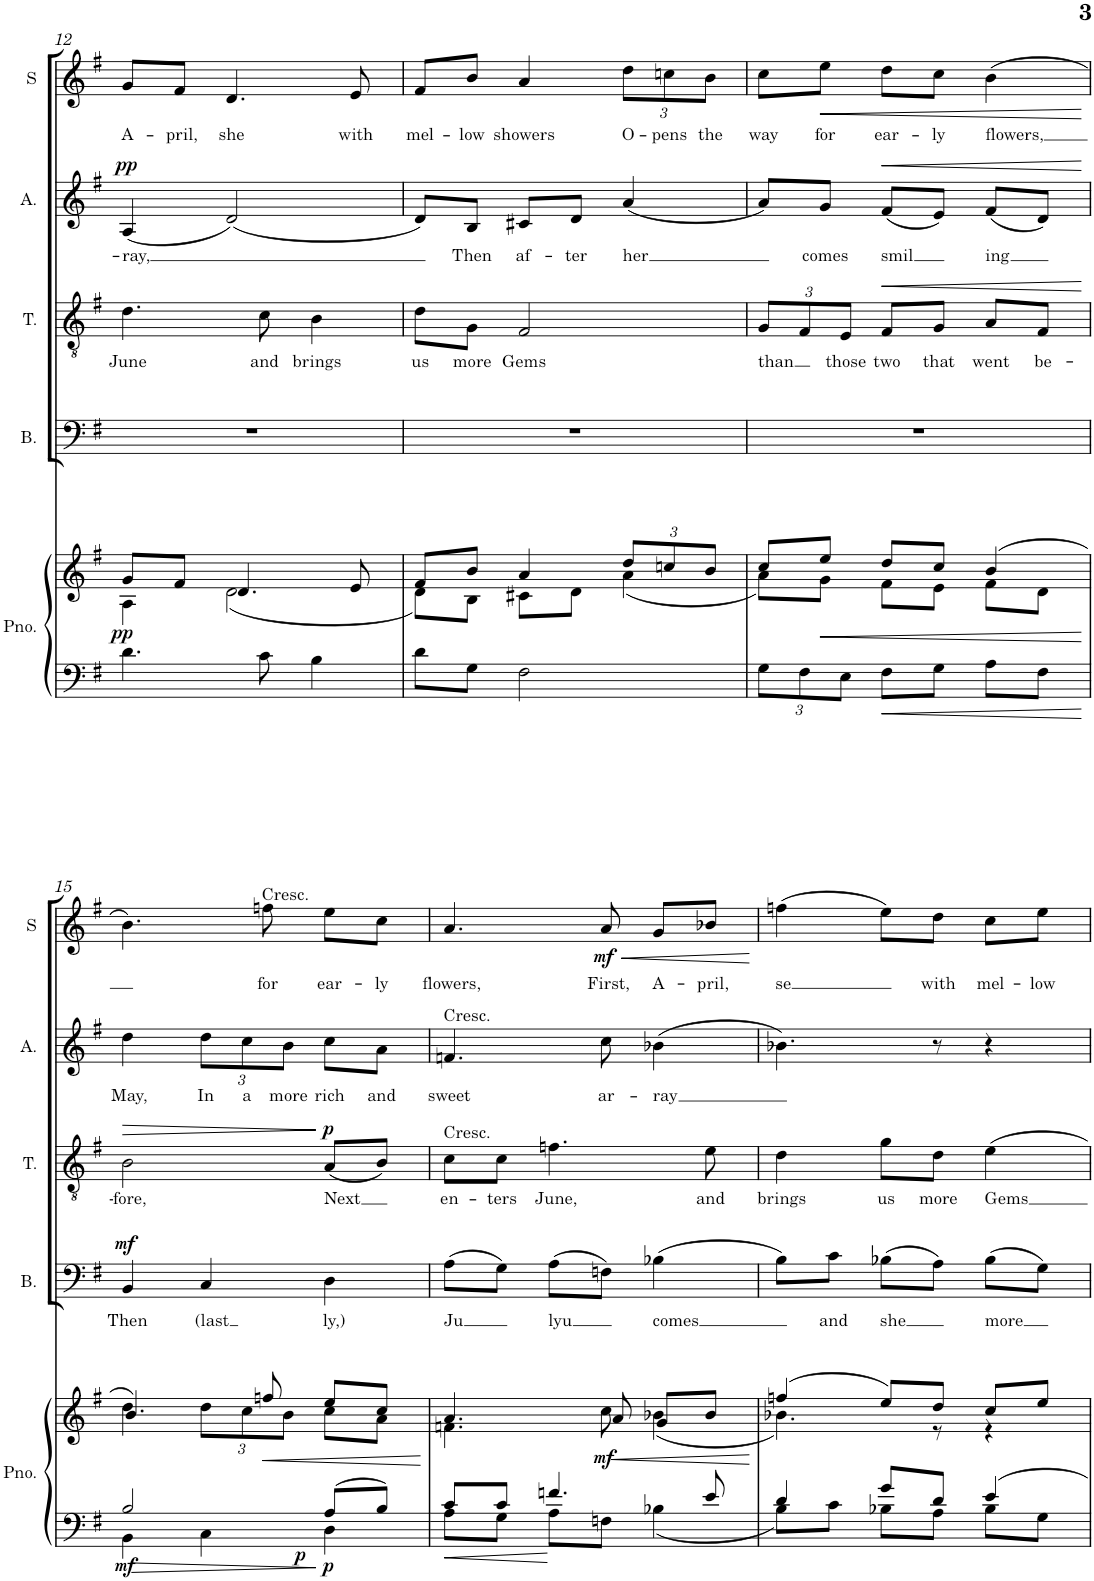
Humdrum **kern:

**kern	**kern	**dynam	**kern	**text	**dynam	**kern	**text	**dynam	**kern	**text	**dynam	**kern	**text	**dynam
*part5	*part5	*part5	*part4	*part4	*part4	*part3	*part3	*part3	*part2	*part2	*part2	*part1	*part1	*part1
*staff6	*staff5	*staff5/6	*staff4	*staff4	*staff4	*staff3	*staff3	*staff3	*staff2	*staff2	*staff2	*staff1	*staff1	*staff1
*I"Piano	*	*	*I"Basse	*	*	*I"Tenor	*	*	*I"Alto	*	*	*I"Soprano	*	*
*I'Pno.	*	*	*I'B.	*	*	*I'T.	*	*	*I'A.	*	*	*I'S	*	*
!!LO:PB:g=z
*clefF4	*clefG2	*	*clefF4	*	*	*clefGv2	*	*	*clefG2	*	*	*clefG2	*	*
*k[f#]	*k[f#]	*	*k[f#]	*	*	*k[f#]	*	*	*k[f#]	*	*	*k[f#]	*	*
*M3/4	*M3/4	*	*M3/4	*	*	*M3/4	*	*	*M3/4	*	*	*M3/4	*	*
=12	=12	=12	=12	=12	=12	=12	=12	=12	=12	=12	=12	=12	=12	=12
*	*^	*	*	*	*	*	*	*	*	*	*	*	*	*
!	!	!	!LO:DY:b	!	!	!	!	!LO:LY:b	!	!	!LO:LY:b	!LO:DY:a	!	!LO:LY:b	!
4.d\	8g/L	4A\	pp	2.r	.	.	4.d\	June	.	(4A/	-ray,	pp	8g/L	A-	.
!	!	!	!	!	!	!	!	!	!	!	!	!	!	!LO:LY:b	!
.	8f#/J	.	.	.	.	.	.	.	.	.	.	.	8f#/J	-pril,	.
!	!	!	!	!	!	!	!	!	!	!	!	!	!	!LO:LY:b	!
.	4.d/	(2d\	.	.	.	.	.	.	.	(2d/)	.	.	4.d/	she	.
!	!	!	!	!	!	!	!	!LO:LY:b	!	!	!	!	!	!	!
8c\	.	.	.	.	.	.	8c\	and	.	.	.	.	.	.	.
!	!	!	!	!	!	!	!	!LO:LY:b	!	!	!	!	!	!	!
4B\	.	.	.	.	.	.	4B\	brings	.	.	.	.	.	.	.
!	!	!	!	!	!	!	!	!	!	!	!	!	!	!LO:LY:b	!
.	8e/	.	.	.	.	.	.	.	.	.	.	.	8e/	with	.
=13	=13	=13	=13	=13	=13	=13	=13	=13	=13	=13	=13	=13	=13	=13	=13
!	!	!	!	!	!	!	!	!LO:LY:b	!	!	!	!	!	!LO:LY:b	!
8d\L	8f#/L	8d\L)	.	2.r	.	.	8d\L	us	.	8d/L)	.	.	8f#/L	mel-	.
!	!	!	!	!	!	!	!	!LO:LY:b	!	!	!LO:LY:b	!	!	!LO:LY:b	!
8G\J	8b/J	8B\J	.	.	.	.	8G\J	more	.	8B/J	Then	.	8b/J	-low	.
!	!	!	!	!	!	!	!	!LO:LY:b	!	!	!LO:LY:b	!	!	!LO:LY:b	!
2F#\	4a/	8c#X\L	.	.	.	.	2F#/	Gems	.	8c#X/L	af-	.	4a/	showers	.
!	!	!	!	!	!	!	!	!	!	!	!LO:LY:b	!	!	!	!
.	.	8d\J	.	.	.	.	.	.	.	8d/J	-ter	.	.	.	.
*	*Xbrackettup	*	*	*	*	*	*	*	*	*	*	*	*	*	*
!	!	!	!	!	!	!	!	!	!	!	!LO:LY:b	!	!	!	!
*	*	*	*	*	*	*	*	*	*	*	*	*	*Xbrackettup	*	*
!	!	!	!	!	!	!	!	!	!	!	!	!	!	!LO:LY:b	!
.	12dd/L	(4a\	.	.	.	.	.	.	.	(4a/	her	.	12dd\L	O-	.
!	!	!	!	!	!	!	!	!	!	!	!	!	!	!LO:LY:b	!
.	12ccn/	.	.	.	.	.	.	.	.	.	.	.	12ccn\	-pens	.
!	!	!	!	!	!	!	!	!	!	!	!	!	!	!LO:LY:b	!
.	12b/J	.	.	.	.	.	.	.	.	.	.	.	12b\J	the	.
=14	=14	=14	=14	=14	=14	=14	=14	=14	=14	=14	=14	=14	=14	=14	=14
*Xbrackettup	*	*	*	*	*	*	*Xbrackettup	*	*	*	*	*	*	*	*
!	!	!	!	!	!	!	!	!LO:LY:b	!	!	!	!	!	!LO:LY:b	!
12G\L	8cc/L	8a\L)	.	2.r	.	.	12G/L	than	.	8a/L)	.	.	8cc\L	way	.
12F#\	.	.	.	.	.	.	12F#/	.	.	.	.	.	.	.	.
!	!	!	!LO:HP:b	!	!	!	!	!	!	!	!LO:LY:b	!	!	!LO:LY:b	!LO:HP:b
.	8ee/J	8g\J	<	.	.	.	.	.	.	8g/J	comes	.	8ee\J	for	<
!	!	!	!	!	!	!	!	!LO:LY:b	!	!	!	!	!	!	!
12E\J	.	.	.	.	.	.	12E/J	those	.	.	.	.	.	.	.
!	!	!	!LO:HP:b=2	!	!	!	!	!LO:LY:b	!LO:HP:b	!	!LO:LY:b	!LO:HP:b	!	!LO:LY:b	!
8F#\L	8dd/L	8f#\L	<	.	.	.	8F#/L	two	<	(8f#/L	smil	<	8dd\L	ear-	.
!	!	!	!	!	!	!	!	!LO:LY:b	!	!	!	!	!	!LO:LY:b	!
8G\J	8cc/J	8e\J	.	.	.	.	8G/J	that	.	8e/J)	.	.	8cc\J	-ly	.
!	!	!	!	!	!	!	!	!LO:LY:b	!	!	!LO:LY:b	!	!	!LO:LY:b	!
8A\L	(4b/	8f#\L	.	.	.	.	8A/L	went	.	(8f#/L	ing	.	(4b\	flowers,	.
!	!	!	!	!	!	!	!	!LO:LY:b	!	!	!	!	!	!	!
8F#\J	.	8d\J	.	.	.	.	8F#/J	be-	.	8d/J)	.	.	.	.	.
*	*v	*v	*	*	*	*	*	*	*	*	*	*	*	*	*
.	.	[	.	.	.	.	.	[	.	.	[	.	.	[
!!LO:LB:g=z
=15	=15	=15	=15	=15	=15	=15	=15	=15	=15	=15	=15	=15	=15	=15
!	!	!LO:HP:b=2	!	!LO:LY:b	!	!	!LO:LY:b	!LO:HP:b	!	!LO:LY:b	!	!	!	!
*^	*^	*	*	*	*	*	*	*	*	*	*	*	*	*
!	!	!	!	!LO:DY:n=1:b=2	!	!	!LO:DY:a	!	!	!	!	!	!	!	!	!
2B/	4BB\	4.b/)	4dd\	> mf	4BB/	Then	mf	2B\	-fore,	>	4dd\	May,	.	4.b\)	.	.
!	!	!	!	!	!	!LO:LY:b	!	!	!	!	!	!	!	!	!	!
*	*	*	*	*	*	*	*	*	*	*	*Xbrackettup	*	*	*	*	*
!	!	!	!	!	!	!	!	!	!	!	!	!LO:LY:b	!	!	!	!
.	4C\	.	12dd\L	.	4C/	(last	.	.	.	.	12dd\L	In	.	.	.	.
!	!	!	!	!	!	!	!	!	!	!	!	!LO:LY:b	!	!	!	!
.	.	.	12cc\	.	.	.	.	.	.	.	12cc\	a	.	.	.	.
!	!	!	!	!	!	!	!	!	!	!	!	!	!	!LO:TX:a:t=Cresc.	!	!
!	!	!	!	!LO:HP:b	!	!	!	!	!	!	!	!	!	!	!LO:LY:b	!
.	.	8ffn/	.	<	.	.	.	.	.	.	.	.	.	8ffn\	for	.
!	!	!	!	!	!	!	!	!	!	!	!	!LO:LY:b	!	!	!	!
.	.	.	12b\J	.	.	.	.	.	.	.	12b\J	more	.	.	.	.
!	!	!	!	!LO:DY:n=2:b=2	!	!LO:LY:b	!	!	!LO:LY:b	!	!	!LO:LY:b	!	!	!LO:LY:b	!
!	!	!	!	!LO:DY:n=3:b=2	!	!	!	!	!	!LO:DY:n=1:a	!	!	!	!	!	!
8A/L	4D\	8ee/L	8cc\L	[ p p	4D\	ly,)	.	(8A/L	Next	] p	8cc\L	rich	.	8ee\L	ear-	.
!	!	!	!	!	!	!	!	!	!	!	!	!LO:LY:b	!	!	!LO:LY:b	!
8B/J	.	8cc/J	8a\J	.	.	.	.	8B/J)	.	.	8a\J	and	.	8cc\J	-ly	.
*v	*v	*	*	*	*	*	*	*	*	*	*	*	*	*	*	*
*	*v	*v	*	*	*	*	*	*	*	*	*	*	*	*	*
.	.	[	.	.	.	.	.	.	.	.	.	.	.	.
=16	=16	=16	=16	=16	=16	=16	=16	=16	=16	=16	=16	=16	=16	=16
*^	*^	*	*	*	*	*	*	*	*	*	*	*	*	*
!	!	!	!	!	!	!	!	!	!	!	!LO:TX:a:t=Cresc.	!	!	!	!	!
!	!	!	!	!	!	!	!	!LO:TX:a:t=Cresc.	!	!	!	!	!	!	!	!
!	!	!	!	!	!	!LO:LY:b	!	!	!LO:LY:b	!	!	!LO:LY:b	!	!	!LO:LY:b	!
8c/L	8A\L	4.a/	4.fn\	.	(8A\L	-Ju	.	8c\L	en-	.	4.fn/	sweet	.	4.a/	flowers,	.
!	!	!	!	!	!	!	!	!	!LO:LY:b	!	!	!	!	!	!	!
8c/J	8G\J	.	.	.	8G\J)	.	.	8c\J	-ters	.	.	.	.	.	.	.
!	!	!	!	!	!	!LO:LY:b	!	!	!LO:LY:b	!	!	!	!	!	!	!
4.fn/	8A\L	.	.	.	(8A\L	lyu	.	4.fn\	June,	.	.	.	.	.	.	.
!	!	!	!	!LO:HP:b	!	!	!	!	!	!	!	!LO:LY:b	!	!	!LO:LY:b	!LO:HP:b
!	!	!	!	!LO:DY:n=1:b	!	!	!	!	!	!	!	!	!	!	!	!LO:DY:n=1:b
.	8Fn\J	8a/	8cc\	< mf	8Fn\J)	.	.	.	.	.	8cc\	ar-	.	8a/	First,	< mf
!	!	!	!	!	!	!LO:LY:b	!	!	!	!	!	!LO:LY:b	!	!	!LO:LY:b	!
.	4B-X\	8g/L	(4b-X\	.	(4B-X\	comes	.	.	.	.	(4b-X\	-ray	.	8g/L	A-	.
!	!	!	!	!	!	!	!	!	!LO:LY:b	!	!	!	!	!	!LO:LY:b	!
8e/	.	8b-/J	.	[	.	.	.	8e\	and	.	.	.	.	8b-X/J	-pril,	.
*v	*v	*	*	*	*	*	*	*	*	*	*	*	*	*	*	*
*	*v	*v	*	*	*	*	*	*	*	*	*	*	*	*	*
.	.	]	.	.	.	.	.	.	.	.	.	.	.	[
=17	=17	=17	=17	=17	=17	=17	=17	=17	=17	=17	=17	=17	=17	=17
*^	*^	*	*	*	*	*	*	*	*	*	*	*	*	*
!	!	!	!	!	!	!	!	!	!LO:LY:b	!	!	!	!	!	!LO:LY:b	!
4d/	8B\L	(4ffn/	4.b-X\)	.	8B\L)	.	.	4d\	brings	.	4.b-X\)	.	.	(4ffn\	se	.
!	!	!	!	!	!	!LO:LY:b	!	!	!	!	!	!	!	!	!	!
.	8c\J	.	.	.	8c\J	and	.	.	.	.	.	.	.	.	.	.
!	!	!	!	!	!	!LO:LY:b	!	!	!LO:LY:b	!	!	!	!	!	!	!
8g/L	8B-X\L	8ee/L)	.	.	(8B-X\L	she	.	8g\L	us	.	.	.	.	8ee\L)	.	.
!	!	!	!	!	!	!	!	!	!LO:LY:b	!	!	!	!	!	!LO:LY:b	!
8d/J	8A\J	8dd/J	8r	.	8A\J)	.	.	8d\J	more	.	8r	.	.	8dd\J	with	.
!	!	!	!	!	!	!LO:LY:b	!	!	!LO:LY:b	!	!	!	!	!	!LO:LY:b	!
4e/	8B-\L	8cc/L	4r	.	(8B-\L	more	.	4e\	Gems	.	4r	.	.	8cc\L	mel-	.
!	!	!	!	!	!	!	!	!	!	!	!	!	!	!	!LO:LY:b	!
.	8G\J	8ee/J	.	.	8G\J)	.	.	.	.	.	.	.	.	8ee\J	-low	.
*v	*v	*	*	*	*	*	*	*	*	*	*	*	*	*	*	*
*	*v	*v	*	*	*	*	*	*	*	*	*	*	*	*	*
=	=	=	=	=	=	=	=	=	=	=	=	=	=	=
*-	*-	*-	*-	*-	*-	*-	*-	*-	*-	*-	*-	*-	*-	*-
